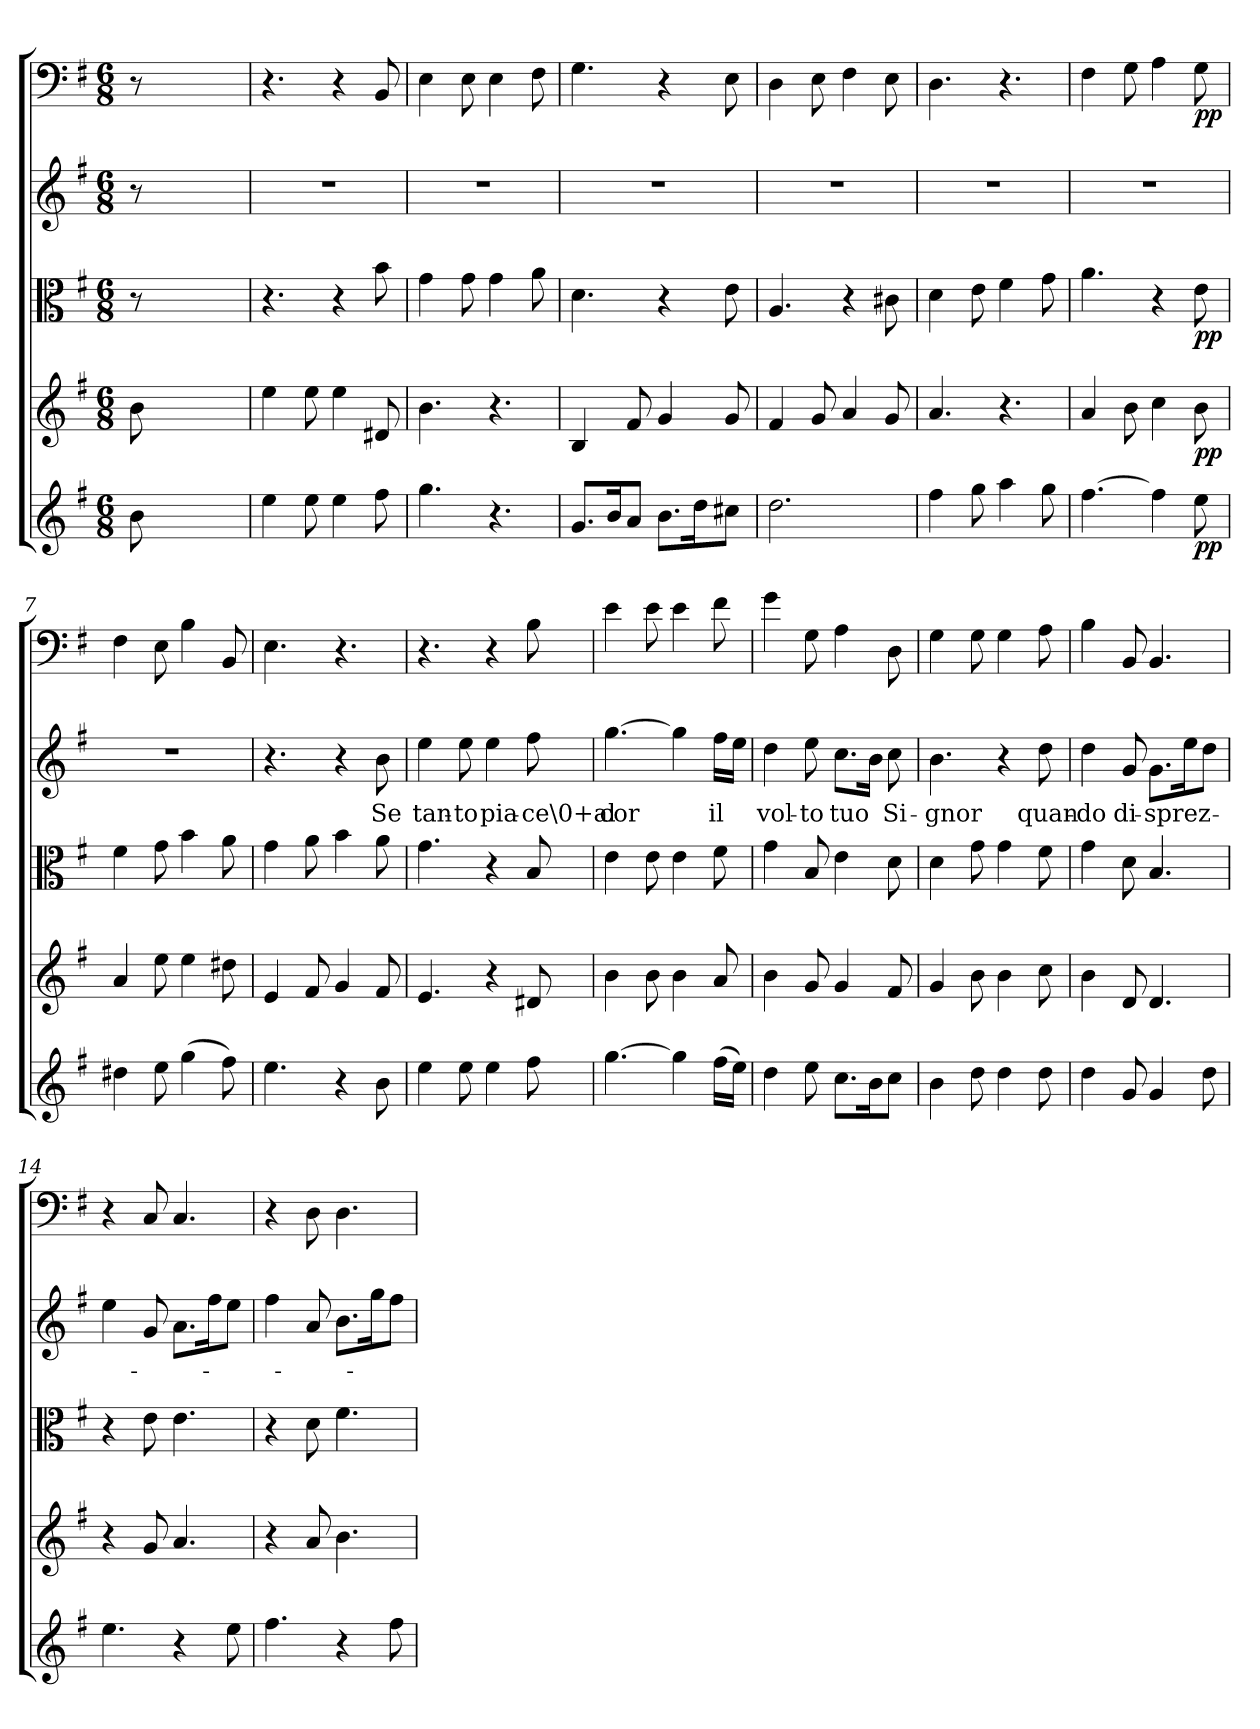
**kern	**dynam	**kern	**dynam	**kern	**dynam	**kern	**text	**kern	**dynam
*part5	*part5	*part4	*part4	*part3	*part3	*part2	*part2	*part1	*part1
*staff5	*staff5	*staff4	*staff4	*staff3	*staff3	*staff2	*staff2	*staff1	*staff1
*clefG2	*	*clefG2	*	*clefC3	*	*clefG2	*	*clefF4	*
*k[f#]	*	*k[f#]	*	*k[f#]	*	*k[f#]	*	*k[f#]	*
*e:	*	*e:	*	*e:	*	*e:	*	*e:	*
*M6/8	*	*M6/8	*	*M6/8	*	*M6/8	*	*M6/8	*
=	=	=	=	=	=	=	=	=	=
8b\	.	8b\	.	8r	.	8r	.	8r	.
2ryy	.	2ryy	.	2ryy	.	2ryy	.	2ryy	.
8ryy	.	8ryy	.	8ryy	.	8ryy	.	8ryy	.
=1	=1	=1	=1	=1	=1	=1	=1	=1	=1
4ee\	.	4ee\	.	4.r	.	2.r	.	4.r	.
8ee\	.	8ee\	.	.	.	.	.	.	.
4ee\	.	4ee\	.	4r	.	.	.	4r	.
8ff#\	.	8d#X/	.	8b\	.	.	.	8BB/	.
=2	=2	=2	=2	=2	=2	=2	=2	=2	=2
4.gg\	.	4.b\	.	4g\	.	2.r	.	4E\	.
.	.	.	.	8g\	.	.	.	8E\	.
4.r	.	4.r	.	4g\	.	.	.	4E\	.
.	.	.	.	8a\	.	.	.	8F#\	.
=3	=3	=3	=3	=3	=3	=3	=3	=3	=3
8.g/L	.	4B/	.	4.d\	.	2.r	.	4.G\	.
16b/K	.	.	.	.	.	.	.	.	.
8a/J	.	8f#/	.	.	.	.	.	.	.
8.b\L	.	4g/	.	4r	.	.	.	4r	.
16dd\K	.	.	.	.	.	.	.	.	.
8cc#X\J	.	8g/	.	8e\	.	.	.	8E\	.
=4	=4	=4	=4	=4	=4	=4	=4	=4	=4
2.dd\	.	4f#/	.	4.A/	.	2.r	.	4D\	.
.	.	8g/	.	.	.	.	.	8E\	.
.	.	4a/	.	4r	.	.	.	4F#\	.
.	.	8g/	.	8c#X\	.	.	.	8E\	.
=5	=5	=5	=5	=5	=5	=5	=5	=5	=5
4ff#\	.	4.a/	.	4d\	.	2.r	.	4.D\	.
8gg\	.	.	.	8e\	.	.	.	.	.
4aa\	.	4.r	.	4f#\	.	.	.	4.r	.
8gg\	.	.	.	8g\	.	.	.	.	.
=6	=6	=6	=6	=6	=6	=6	=6	=6	=6
[4.ff#\	.	4a/	.	4.a\	.	2.r	.	4F#\	.
.	.	8b\	.	.	.	.	.	8G\	.
4ff#\]	.	4cc\	.	4r	.	.	.	4A\	.
8ee\	pp	8b\	pp	8e\	pp	.	.	8G\	pp
=7	=7	=7	=7	=7	=7	=7	=7	=7	=7
4dd#X\	.	4a/	.	4f#\	.	2.r	.	4F#\	.
8ee\	.	8ee\	.	8g\	.	.	.	8E\	.
(4gg\	.	4ee\	.	4b\	.	.	.	4B\	.
8ff#\)	.	8dd#X\	.	8a\	.	.	.	8BB/	.
=8	=8	=8	=8	=8	=8	=8	=8	=8	=8
4.ee\	.	4e/	.	4g\	.	4.r	.	4.E\	.
.	.	8f#/	.	8a\	.	.	.	.	.
4r	.	4g/	.	4b\	.	4r	.	4.r	.
8b\	.	8f#/	.	8a\	.	8b\	Se	.	.
=9	=9	=9	=9	=9	=9	=9	=9	=9	=9
4ee\	.	4.e/	.	4.g\	.	4ee\	tan-	4.r	.
8ee\	.	.	.	.	.	8ee\	-to	.	.
4ee\	.	4r	.	4r	.	4ee\	pia-	4r	.
8ff#\	.	8d#X/	.	8B/	.	8ff#\	-ce\0+al	8B\	.
=10	=10	=10	=10	=10	=10	=10	=10	=10	=10
[4.gg\	.	4b\	.	4e\	.	[4.gg\	cor	4e\	.
.	.	8b\	.	8e\	.	.	.	8e\	.
4gg\]	.	4b\	.	4e\	.	4gg\]	.	4e\	.
(16ff#\LL	.	8a/	.	8f#\	.	16ff#\LL	il	8f#\	.
16ee\JJ)	.	.	.	.	.	16ee\JJ	.	.	.
=11	=11	=11	=11	=11	=11	=11	=11	=11	=11
4dd\	.	4b\	.	4g\	.	4dd\	vol-	4g\	.
8ee\	.	8g/	.	8B/	.	8ee\	-to	8G\	.
8.cc\L	.	4g/	.	4e\	.	8.cc\L	tuo	4A\	.
16b\K	.	.	.	.	.	16b\Jk	.	.	.
8cc\J	.	8f#/	.	8d\	.	8cc\	Si-	8D\	.
=12	=12	=12	=12	=12	=12	=12	=12	=12	=12
4b\	.	4g/	.	4d\	.	4.b\	-gnor	4G\	.
8dd\	.	8b\	.	8g\	.	.	.	8G\	.
4dd\	.	4b\	.	4g\	.	4r	.	4G\	.
8dd\	.	8cc\	.	8f#\	.	8dd\	quan-	8A\	.
=13	=13	=13	=13	=13	=13	=13	=13	=13	=13
4dd\	.	4b\	.	4g\	.	4dd\	-do	4B\	.
8g/	.	8d/	.	8d\	.	8g/	di-	8BB/	.
4g/	.	4.d/	.	4.B/	.	8.g\L	-sprez-	4.BB/	.
.	.	.	.	.	.	16ee\K	.	.	.
8dd\	.	.	.	.	.	8dd\J	.	.	.
=14	=14	=14	=14	=14	=14	=14	=14	=14	=14
4.ee\	.	4r	.	4r	.	4ee\	.	4r	.
.	.	8g/	.	8e\	.	8g/	.	8C/	.
4r	.	4.a/	.	4.e\	.	8.a\L	.	4.C/	.
.	.	.	.	.	.	16ff#\K	.	.	.
8ee\	.	.	.	.	.	8ee\J	.	.	.
=15	=15	=15	=15	=15	=15	=15	=15	=15	=15
4.ff#\	.	4r	.	4r	.	4ff#\	.	4r	.
.	.	8a/	.	8d\	.	8a/	.	8D\	.
4r	.	4.b\	.	4.f#\	.	8.b\L	.	4.D\	.
.	.	.	.	.	.	16gg\K	.	.	.
8ff#\	.	.	.	.	.	8ff#\J	.	.	.
=	=	=	=	=	=	=	=	=	=
*-	*-	*-	*-	*-	*-	*-	*-	*-	*-
